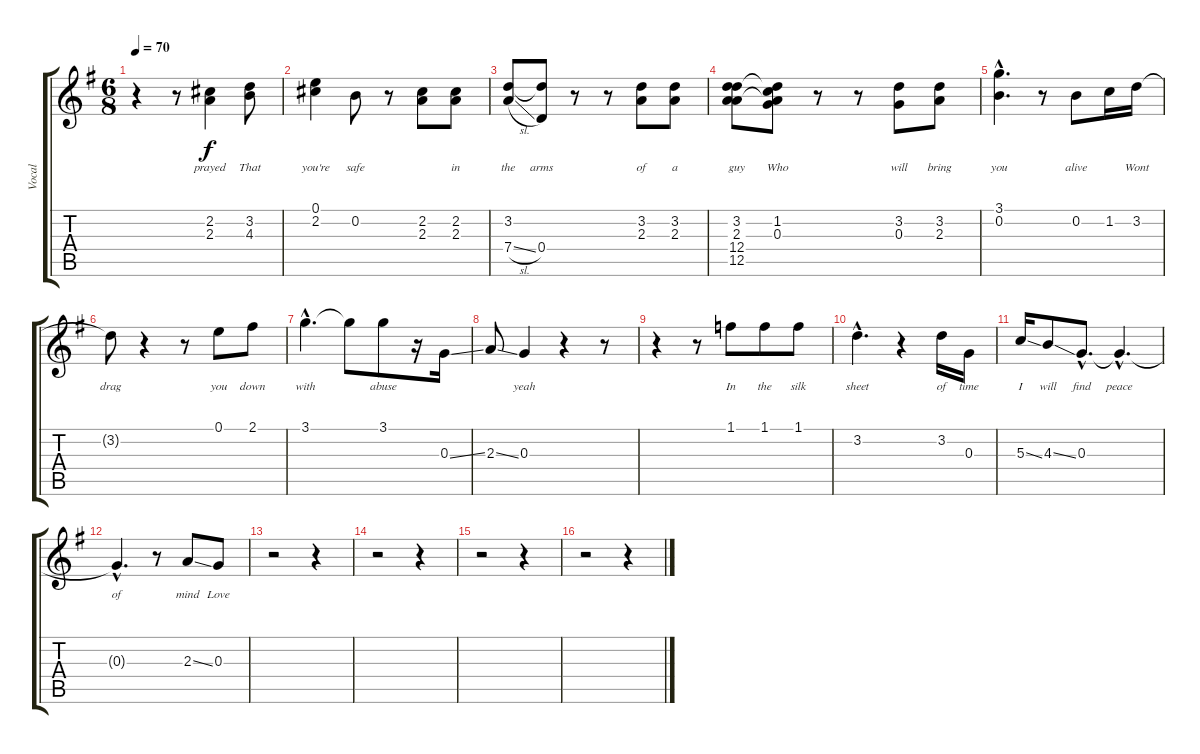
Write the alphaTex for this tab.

\track ("Vocal" "Vocal") {instrument clarinet}
\staff {score tabs}
\tuning (E5 B4 G4 D4 A3 E3) {hide}
\ts (6 8)
\tempo 70
\clef g2
\ks g
r.4{dy f} r.8 (2.2 2.3).4{lyrics (0 "prayed") lyrics (1 "") lyrics (2 "") lyrics (3 "") lyrics (4 "")} (3.2 4.3).8{lyrics (0 "That") lyrics (1 "") lyrics (2 "") lyrics (3 "") lyrics (4 "")} |
(0.1 2.2).4{lyrics (0 "you're") lyrics (1 "") lyrics (2 "") lyrics (3 "") lyrics (4 "")} 0.2.8{lyrics (0 "safe") lyrics (1 "") lyrics (2 "") lyrics (3 "") lyrics (4 "")} r.8 (2.2 2.3).8{lyrics (0 "") lyrics (1 "") lyrics (2 "") lyrics (3 "") lyrics (4 "")} (2.2 2.3).8{lyrics (0 "in") lyrics (1 "") lyrics (2 "") lyrics (3 "") lyrics (4 "")} |
(3.2 7.4{sl}).8{lyrics (0 "the") lyrics (1 "") lyrics (2 "") lyrics (3 "") lyrics (4 "")} (3.2{t} 0.4).8{lyrics (0 "arms") lyrics (1 "") lyrics (2 "") lyrics (3 "") lyrics (4 "")} r.8 r.8 (3.2 2.3).8{lyrics (0 "of") lyrics (1 "") lyrics (2 "") lyrics (3 "") lyrics (4 "")} (3.2 2.3).8{lyrics (0 "a") lyrics (1 "") lyrics (2 "") lyrics (3 "") lyrics (4 "")} |
(3.2 2.3 12.4 12.5).8{lyrics (0 "guy") lyrics (1 "") lyrics (2 "") lyrics (3 "") lyrics (4 "")} (1.2 0.3 12.4{t} 12.5{t}).8{lyrics (0 "Who") lyrics (1 "") lyrics (2 "") lyrics (3 "") lyrics (4 "")} r.8 r.8 (3.2 0.3).8{lyrics (0 "will") lyrics (1 "") lyrics (2 "") lyrics (3 "") lyrics (4 "")} (3.2 2.3).8{lyrics (0 "bring") lyrics (1 "") lyrics (2 "") lyrics (3 "") lyrics (4 "")} |
(3.1{hac} 0.2{hac}).4{d lyrics (0 "you") lyrics (1 "") lyrics (2 "") lyrics (3 "") lyrics (4 "")} r.8 0.2.8{lyrics (0 "alive") lyrics (1 "") lyrics (2 "") lyrics (3 "") lyrics (4 "")} 1.2.16{lyrics (0 "") lyrics (1 "") lyrics (2 "") lyrics (3 "") lyrics (4 "")} 3.2.16{lyrics (0 "Wont") lyrics (1 "") lyrics (2 "") lyrics (3 "") lyrics (4 "")} |
3.2{t}.8{lyrics (0 "drag") lyrics (1 "") lyrics (2 "") lyrics (3 "") lyrics (4 "")} r.4 r.8 0.1.8{lyrics (0 "you") lyrics (1 "") lyrics (2 "") lyrics (3 "") lyrics (4 "")} 2.1.8{lyrics (0 "down") lyrics (1 "") lyrics (2 "") lyrics (3 "") lyrics (4 "")} |
3.1{hac}.4{d lyrics (0 "with") lyrics (1 "") lyrics (2 "") lyrics (3 "") lyrics (4 "")} 3.1{t}.8{lyrics (0 "") lyrics (1 "") lyrics (2 "") lyrics (3 "") lyrics (4 "")} 3.1.8{lyrics (0 "abuse") lyrics (1 "") lyrics (2 "") lyrics (3 "") lyrics (4 "")} r.16 0.3{ss}.16{lyrics (0 "") lyrics (1 "") lyrics (2 "") lyrics (3 "") lyrics (4 "")} |
2.3{ss}.8{lyrics (0 "") lyrics (1 "") lyrics (2 "") lyrics (3 "") lyrics (4 "")} 0.3.4{lyrics (0 "yeah") lyrics (1 "") lyrics (2 "") lyrics (3 "") lyrics (4 "")} r.4 r.8 |
r.4 r.8 1.1.8{lyrics (0 "In") lyrics (1 "") lyrics (2 "") lyrics (3 "") lyrics (4 "")} 1.1.8{lyrics (0 "the") lyrics (1 "") lyrics (2 "") lyrics (3 "") lyrics (4 "")} 1.1.8{lyrics (0 "silk") lyrics (1 "") lyrics (2 "") lyrics (3 "") lyrics (4 "")} |
3.2{hac}.4{d lyrics (0 "sheet") lyrics (1 "") lyrics (2 "") lyrics (3 "") lyrics (4 "")} r.4 3.2.16{lyrics (0 "of") lyrics (1 "") lyrics (2 "") lyrics (3 "") lyrics (4 "")} 0.3.16{lyrics (0 "time") lyrics (1 "") lyrics (2 "") lyrics (3 "") lyrics (4 "")} |
5.3{ss}.16{lyrics (0 "I") lyrics (1 "") lyrics (2 "") lyrics (3 "") lyrics (4 "")} 4.3{ss}.8{lyrics (0 "will") lyrics (1 "") lyrics (2 "") lyrics (3 "") lyrics (4 "")} 0.3{hac}.8{d lyrics (0 "find") lyrics (1 "") lyrics (2 "") lyrics (3 "") lyrics (4 "")} 0.3{hac t}.4{d lyrics (0 "peace") lyrics (1 "") lyrics (2 "") lyrics (3 "") lyrics (4 "")} |
0.3{hac t}.4{d lyrics (0 "of") lyrics (1 "") lyrics (2 "") lyrics (3 "") lyrics (4 "")} r.8 2.3{ss}.8{lyrics (0 "mind") lyrics (1 "") lyrics (2 "") lyrics (3 "") lyrics (4 "")} 0.3.8{lyrics (0 "Love") lyrics (1 "") lyrics (2 "") lyrics (3 "") lyrics (4 "")} |
r.2 r.4 |
r.2 r.4 |
r.2 r.4 |
r.2 r.4
